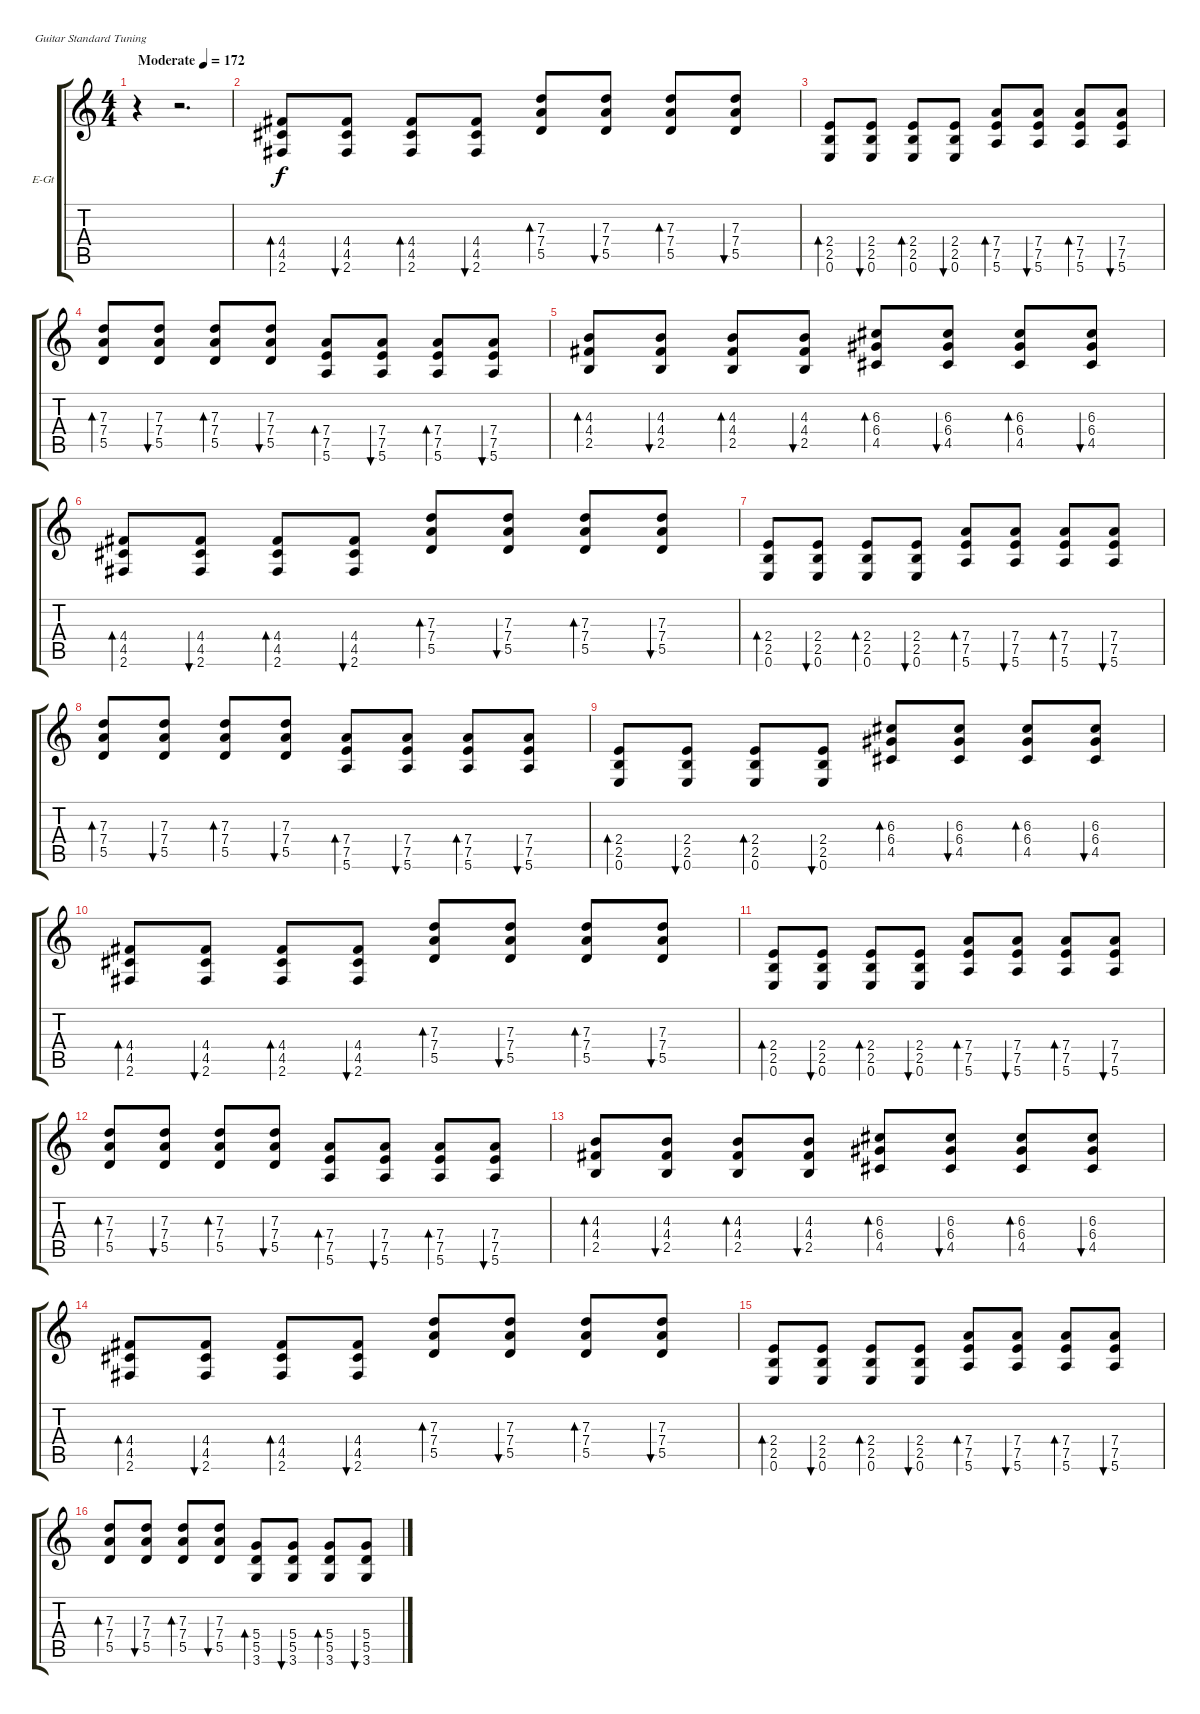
\bracketExtendMode groupsimilarinstruments
\firstSystemTrackNameOrientation horizontal
\otherSystemsTrackNameOrientation horizontal
\track ("Гитара" "E-Gt") {instrument distortionguitar}
\staff {score tabs}
\tuning (E4 B3 G3 D3 A2 E2)
\ts (4 4)
\beaming (8 2 2 2 2)
\tempo (172 "Moderate")
\clef g2
\ks c
r.4{dy f instrument distortionguitar} r.2{d} |
(4.4 4.5 2.6).8{bd 60} (4.4 4.5 2.6).8{bu 60} (4.4 4.5 2.6).8{bd 60} (4.4 4.5 2.6).8{bu 60} (7.3 7.4 5.5).8{bd 60} (7.3 7.4 5.5).8{bu 60} (7.3 7.4 5.5).8{bd 60} (7.3 7.4 5.5).8{bu 60} |
(2.4 2.5 0.6).8{bd 60} (2.4 2.5 0.6).8{bu 60} (2.4 2.5 0.6).8{bd 60} (2.4 2.5 0.6).8{bu 60} (7.4 7.5 5.6).8{bd 60} (7.4 7.5 5.6).8{bu 60} (7.4 7.5 5.6).8{bd 60} (7.4 7.5 5.6).8{bu 60} |
(7.3 7.4 5.5).8{bd 60} (7.3 7.4 5.5).8{bu 60} (7.3 7.4 5.5).8{bd 60} (7.3 7.4 5.5).8{bu 60} (7.4 7.5 5.6).8{bd 60} (7.4 7.5 5.6).8{bu 60} (7.4 7.5 5.6).8{bd 60} (7.4 7.5 5.6).8{bu 60} |
(4.3 4.4 2.5).8{bd 60} (4.3 4.4 2.5).8{bu 60} (4.3 4.4 2.5).8{bd 60} (4.3 4.4 2.5).8{bu 60} (6.3 6.4 4.5).8{bd 60} (6.3 6.4 4.5).8{bu 60} (6.3 6.4 4.5).8{bd 60} (6.3 6.4 4.5).8{bu 60} |
(4.4 4.5 2.6).8{bd 60} (4.4 4.5 2.6).8{bu 60} (4.4 4.5 2.6).8{bd 60} (4.4 4.5 2.6).8{bu 60} (7.3 7.4 5.5).8{bd 60} (7.3 7.4 5.5).8{bu 60} (7.3 7.4 5.5).8{bd 60} (7.3 7.4 5.5).8{bu 60} |
(2.4 2.5 0.6).8{bd 60} (2.4 2.5 0.6).8{bu 60} (2.4 2.5 0.6).8{bd 60} (2.4 2.5 0.6).8{bu 60} (7.4 7.5 5.6).8{bd 60} (7.4 7.5 5.6).8{bu 60} (7.4 7.5 5.6).8{bd 60} (7.4 7.5 5.6).8{bu 60} |
(7.3 7.4 5.5).8{bd 60} (7.3 7.4 5.5).8{bu 60} (7.3 7.4 5.5).8{bd 60} (7.3 7.4 5.5).8{bu 60} (7.4 7.5 5.6).8{bd 60} (7.4 7.5 5.6).8{bu 60} (7.4 7.5 5.6).8{bd 60} (7.4 7.5 5.6).8{bu 60} |
(2.4 2.5 0.6).8{bd 60} (2.4 2.5 0.6).8{bu 60} (2.4 2.5 0.6).8{bd 60} (2.4 2.5 0.6).8{bu 60} (6.3 6.4 4.5).8{bd 60} (6.3 6.4 4.5).8{bu 60} (6.3 6.4 4.5).8{bd 60} (6.3 6.4 4.5).8{bu 60} |
(4.4 4.5 2.6).8{bd 60} (4.4 4.5 2.6).8{bu 60} (4.4 4.5 2.6).8{bd 60} (4.4 4.5 2.6).8{bu 60} (7.3 7.4 5.5).8{bd 60} (7.3 7.4 5.5).8{bu 60} (7.3 7.4 5.5).8{bd 60} (7.3 7.4 5.5).8{bu 60} |
(2.4 2.5 0.6).8{bd 60} (2.4 2.5 0.6).8{bu 60} (2.4 2.5 0.6).8{bd 60} (2.4 2.5 0.6).8{bu 60} (7.4 7.5 5.6).8{bd 60} (7.4 7.5 5.6).8{bu 60} (7.4 7.5 5.6).8{bd 60} (7.4 7.5 5.6).8{bu 60} |
(7.3 7.4 5.5).8{bd 60} (7.3 7.4 5.5).8{bu 60} (7.3 7.4 5.5).8{bd 60} (7.3 7.4 5.5).8{bu 60} (7.4 7.5 5.6).8{bd 60} (7.4 7.5 5.6).8{bu 60} (7.4 7.5 5.6).8{bd 60} (7.4 7.5 5.6).8{bu 60} |
(4.3 4.4 2.5).8{bd 60} (4.3 4.4 2.5).8{bu 60} (4.3 4.4 2.5).8{bd 60} (4.3 4.4 2.5).8{bu 60} (6.3 6.4 4.5).8{bd 60} (6.3 6.4 4.5).8{bu 60} (6.3 6.4 4.5).8{bd 60} (6.3 6.4 4.5).8{bu 60} |
(4.4 4.5 2.6).8{bd 60} (4.4 4.5 2.6).8{bu 60} (4.4 4.5 2.6).8{bd 60} (4.4 4.5 2.6).8{bu 60} (7.3 7.4 5.5).8{bd 60} (7.3 7.4 5.5).8{bu 60} (7.3 7.4 5.5).8{bd 60} (7.3 7.4 5.5).8{bu 60} |
(2.4 2.5 0.6).8{bd 60} (2.4 2.5 0.6).8{bu 60} (2.4 2.5 0.6).8{bd 60} (2.4 2.5 0.6).8{bu 60} (7.4 7.5 5.6).8{bd 60} (7.4 7.5 5.6).8{bu 60} (7.4 7.5 5.6).8{bd 60} (7.4 7.5 5.6).8{bu 60} |
(7.3 7.4 5.5).8{bd 60} (7.3 7.4 5.5).8{bu 60} (7.3 7.4 5.5).8{bd 60} (7.3 7.4 5.5).8{bu 60} (5.4 5.5 3.6).8{bd 60} (5.4 5.5 3.6).8{bu 60} (5.4 5.5 3.6).8{bd 60} (5.4 5.5 3.6).8{bu 60}
